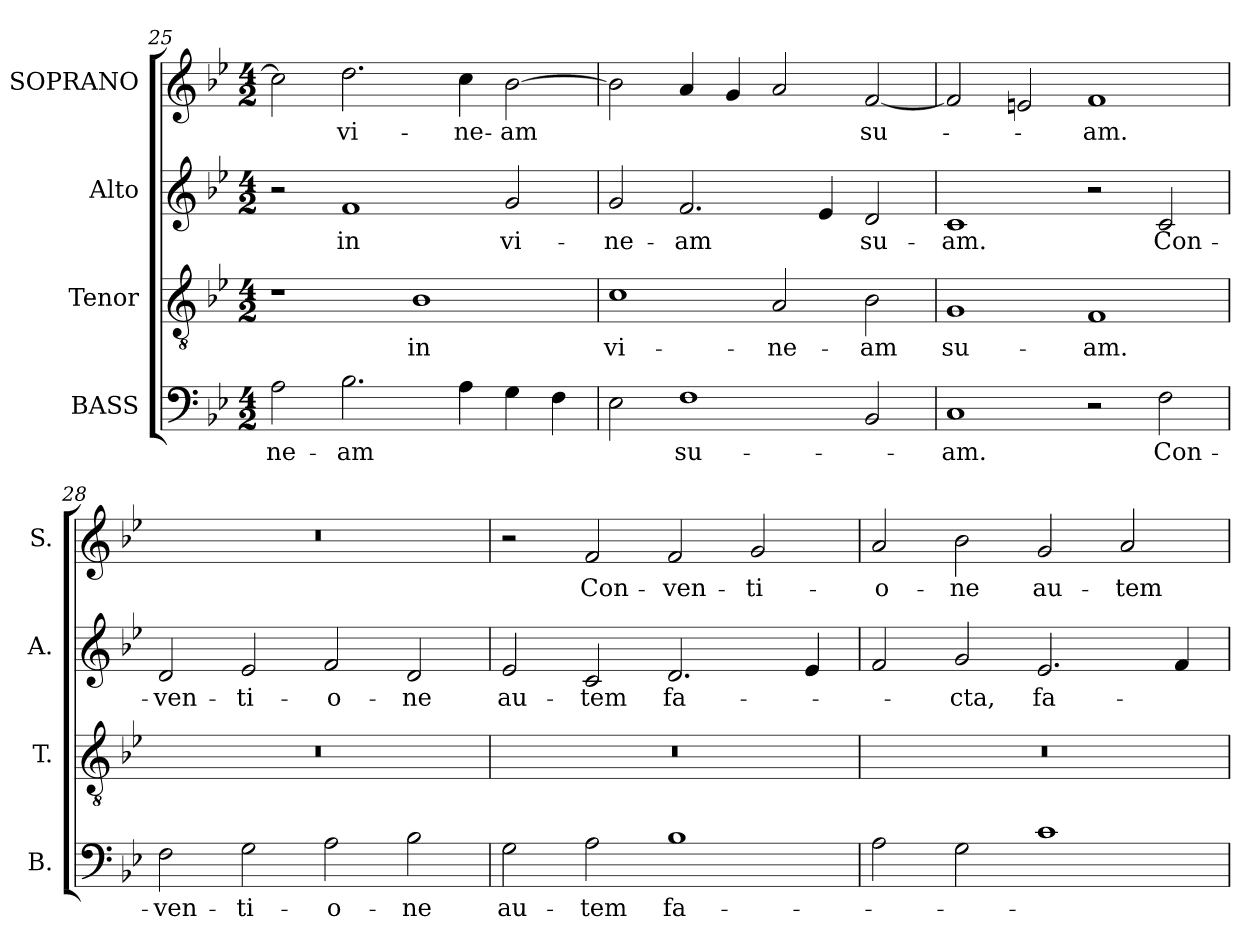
**kern	**text	**kern	**text	**kern	**text	**kern	**text
*part4	*part4	*part3	*part3	*part2	*part2	*part1	*part1
*staff4	*staff4	*staff3	*staff3	*staff2	*staff2	*staff1	*staff1
*I"BASS	*	*I"Tenor	*	*I"Alto	*	*I"SOPRANO	*
*I'B.	*	*I'T.	*	*I'A.	*	*I'S.	*
!!LO:LB:g=z
*clefF4	*	*clefGv2	*	*clefG2	*	*clefG2	*
*	*	*ITrd7c12	*	*	*	*	*
*k[b-e-]	*	*k[b-e-]	*	*k[b-e-]	*	*k[b-e-]	*
*B-:	*	*B-:	*	*B-:	*	*B-:	*
*M4/2	*	*M4/2	*	*M4/2	*	*M4/2	*
=25	=25	=25	=25	=25	=25	=25	=25
!	!LO:LY:b:color=#000000	!	!	!	!	!	!
2Ai\	-ne-	1r	.	2r	.	2cci\]	.
!	!LO:LY:b:color=#000000	!	!	!	!	!	!
!	!	!	!	!	!LO:LY:b:color=#000000	!	!
!	!	!	!	!	!	!	!LO:LY:b:color=#000000
2.B-i\	-am	.	.	1fi	in	2.ddi\	vi-
!	!	!	!LO:LY:b:color=#000000	!	!	!	!
.	.	1BB-i	in	.	.	.	.
!	!	!	!	!	!	!	!LO:LY:b:color=#000000
4Ai\	.	.	.	.	.	4cci\	-ne-
!	!	!	!	!	!LO:LY:b:color=#000000	!	!
!	!	!	!	!	!	!	!LO:LY:b:color=#000000
4Gi\	.	.	.	2gi/	vi-	[2b-i\	-am
4Fi\	.	.	.	.	.	.	.
=26	=26	=26	=26	=26	=26	=26	=26
!	!	!	!LO:LY:b:color=#000000	!	!	!	!
!	!	!	!	!	!LO:LY:b:color=#000000	!	!
2E-i\	.	1Ci	vi-	2gi/	-ne-	2b-i\]	.
!	!LO:LY:b:color=#000000	!	!	!	!	!	!
!	!	!	!	!	!LO:LY:b:color=#000000	!	!
1Fi	su-	.	.	2.fi/	-am	4ai/	.
.	.	.	.	.	.	4gi/	.
!	!	!	!LO:LY:b:color=#000000	!	!	!	!
.	.	2AAi/	-ne-	.	.	2ai/	.
.	.	.	.	4e-i/	.	.	.
!	!	!	!LO:LY:b:color=#000000	!	!	!	!
!	!	!	!	!	!LO:LY:b:color=#000000	!	!
!	!	!	!	!	!	!	!LO:LY:b:color=#000000
2BB-i/	.	2BB-i\	-am	2di/	su-	[2fi/	su-
=27	=27	=27	=27	=27	=27	=27	=27
!	!LO:LY:b:color=#000000	!	!	!	!	!	!
!	!	!	!LO:LY:b:color=#000000	!	!	!	!
!	!	!	!	!	!LO:LY:b:color=#000000	!	!
1Ci	-am.	1GGi	su-	1ci	-am.	2fi/]	.
.	.	.	.	.	.	2eni/	.
!	!	!	!LO:LY:b:color=#000000	!	!	!	!
!	!	!	!	!	!	!	!LO:LY:b:color=#000000
2r	.	1FFi	-am.	2r	.	1fi	-am.
!	!LO:LY:b:color=#000000	!	!	!	!	!	!
!	!	!	!	!	!LO:LY:b:color=#000000	!	!
2Fi\	Con-	.	.	2ci/	Con-	.	.
=28	=28	=28	=28	=28	=28	=28	=28
!	!LO:LY:b:color=#000000	!LO:N:vis=1	!	!	!	!	!
!	!	!	!	!	!LO:LY:b:color=#000000	!LO:N:vis=1	!
2Fi\	-ven-	0r	.	2di/	-ven-	0r	.
!	!LO:LY:b:color=#000000	!	!	!	!	!	!
!	!	!	!	!	!LO:LY:b:color=#000000	!	!
2Gi\	-ti-	.	.	2e-i/	-ti-	.	.
!	!LO:LY:b:color=#000000	!	!	!	!	!	!
!	!	!	!	!	!LO:LY:b:color=#000000	!	!
2Ai\	-o-	.	.	2fi/	-o-	.	.
!	!LO:LY:b:color=#000000	!	!	!	!	!	!
!	!	!	!	!	!LO:LY:b:color=#000000	!	!
2B-i\	-ne	.	.	2di/	-ne	.	.
=29	=29	=29	=29	=29	=29	=29	=29
!	!LO:LY:b:color=#000000	!LO:N:vis=1	!	!	!	!	!
!	!	!	!	!	!LO:LY:b:color=#000000	!	!
2Gi\	au-	0r	.	2e-i/	au-	2r	.
!	!LO:LY:b:color=#000000	!	!	!	!	!	!
!	!	!	!	!	!LO:LY:b:color=#000000	!	!
!	!	!	!	!	!	!	!LO:LY:b:color=#000000
2Ai\	-tem	.	.	2ci/	-tem	2fi/	Con-
!	!LO:LY:b:color=#000000	!	!	!	!	!	!
!	!	!	!	!	!LO:LY:b:color=#000000	!	!
!	!	!	!	!	!	!	!LO:LY:b:color=#000000
1B-i	fa-	.	.	2.di/	fa-	2fi/	-ven-
!	!	!	!	!	!	!	!LO:LY:b:color=#000000
.	.	.	.	.	.	2gi/	-ti-
.	.	.	.	4e-i/	.	.	.
=30	=30	=30	=30	=30	=30	=30	=30
!	!	!LO:N:vis=1	!	!	!	!	!
!	!	!	!	!	!	!	!LO:LY:b:color=#000000
2Ai\	.	0r	.	2fi/	.	2ai/	-o-
!	!	!	!	!	!LO:LY:b:color=#000000	!	!
!	!	!	!	!	!	!	!LO:LY:b:color=#000000
2Gi\	.	.	.	2gi/	-cta,	2b-i\	-ne
!	!	!	!	!	!LO:LY:b:color=#000000	!	!
!	!	!	!	!	!	!	!LO:LY:b:color=#000000
1ci	.	.	.	2.e-i/	fa-	2gi/	au-
!	!	!	!	!	!	!	!LO:LY:b:color=#000000
.	.	.	.	.	.	2ai/	-tem
.	.	.	.	4fi/	.	.	.
=	=	=	=	=	=	=	=
*-	*-	*-	*-	*-	*-	*-	*-
